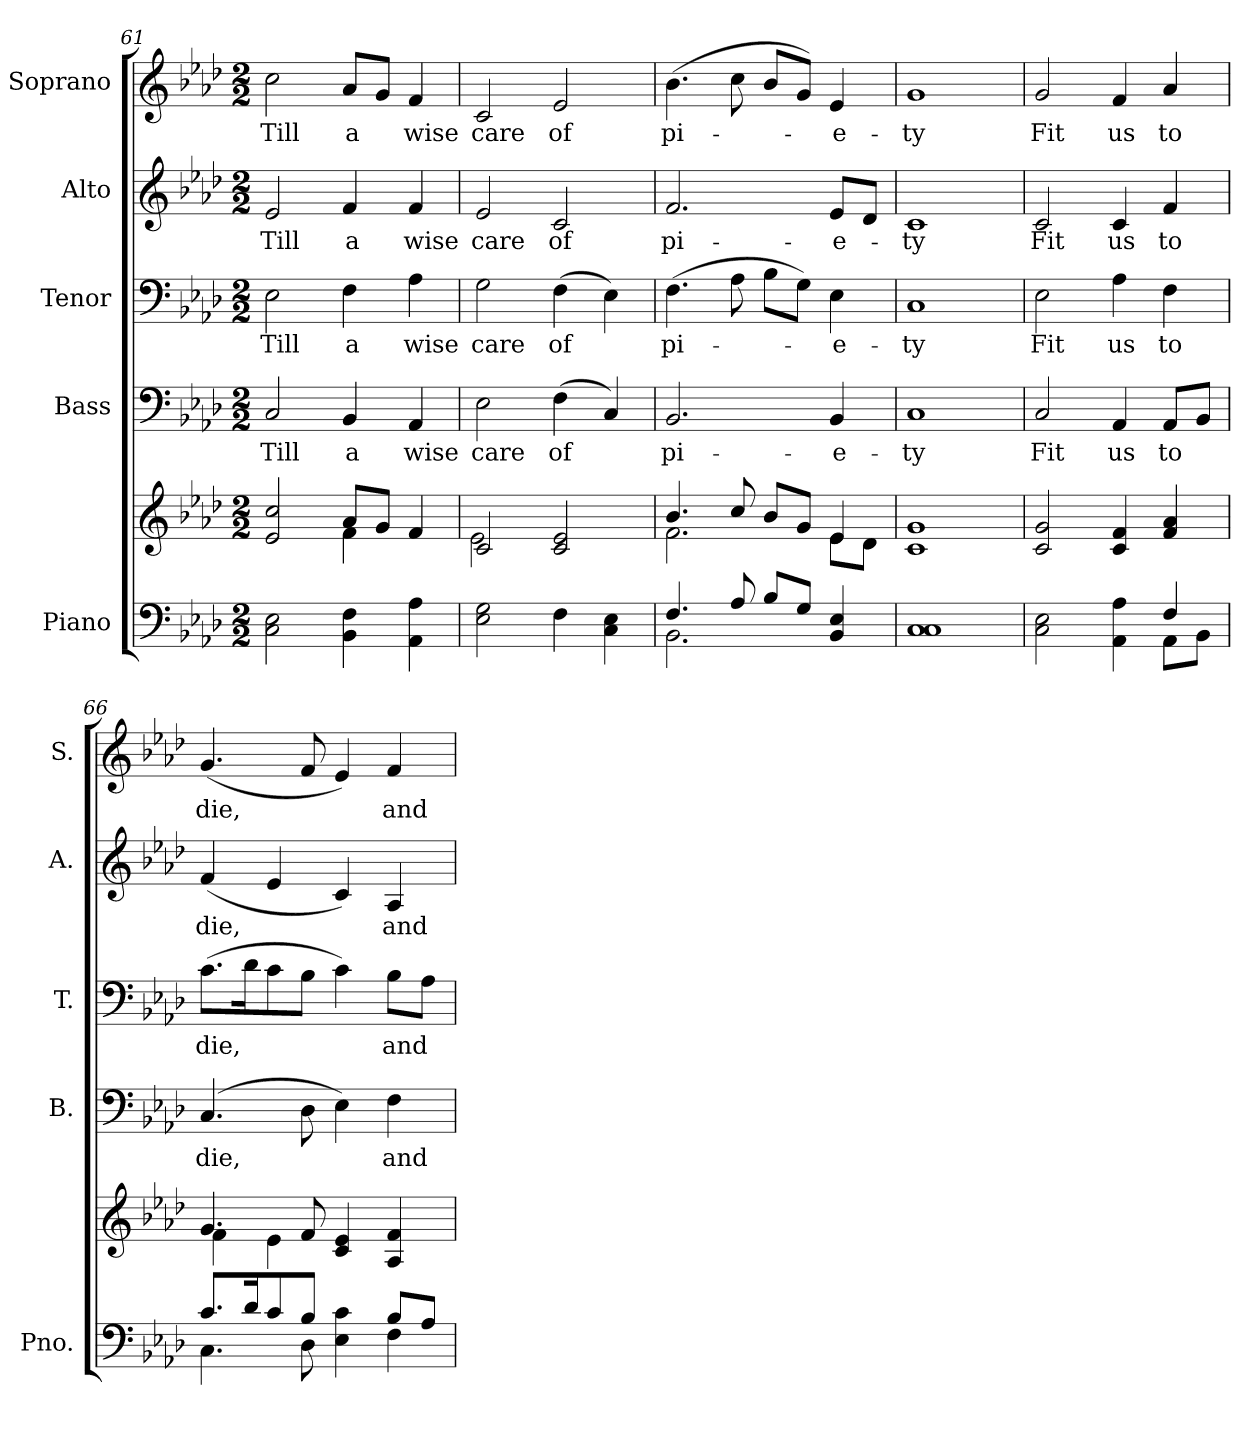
**kern	**kern	**kern	**text	**kern	**text	**kern	**text	**kern	**text
*part5	*part5	*part4	*part4	*part3	*part3	*part2	*part2	*part1	*part1
*staff6	*staff5	*staff4	*staff4	*staff3	*staff3	*staff2	*staff2	*staff1	*staff1
*I"Piano	*	*I"Bass	*	*I"Tenor	*	*I"Alto	*	*I"Soprano	*
*I'Pno.	*	*I'B.	*	*I'T.	*	*I'A.	*	*I'S.	*
*clefF4	*clefG2	*clefF4	*	*clefF4	*	*clefG2	*	*clefG2	*
*k[b-e-a-d-]	*k[b-e-a-d-]	*k[b-e-a-d-]	*	*k[b-e-a-d-]	*	*k[b-e-a-d-]	*	*k[b-e-a-d-]	*
*A-:	*A-:	*A-:	*	*A-:	*	*A-:	*	*A-:	*
*M2/2	*M2/2	*M2/2	*	*M2/2	*	*M2/2	*	*M2/2	*
=61	=61	=61	=61	=61	=61	=61	=61	=61	=61
*	*^	*	*	*	*	*	*	*	*
!	!	!	!	!LO:LY:b:color=#000000	!	!	!	!	!	!
!	!	!	!	!	!	!LO:LY:b:color=#000000	!	!	!	!
!	!	!	!	!	!	!	!	!LO:LY:b:color=#000000	!	!
!	!	!	!	!	!	!	!	!	!	!LO:LY:b:color=#000000
2Ci\ 2E-i	2e-i/ 2cci	2ryy	2Ci/	Till	2E-i\	Till	2e-i/	Till	2cci\	Till
!	!	!	!	!LO:LY:b:color=#000000	!	!	!	!	!	!
!	!	!	!	!	!	!LO:LY:b:color=#000000	!	!	!	!
!	!	!	!	!	!	!	!	!LO:LY:b:color=#000000	!	!
!	!	!	!	!	!	!	!	!	!	!LO:LY:b:color=#000000
4BB-i\ 4Fi	8a-i/L	4fi\	4BB-i/	a	4Fi\	a	4fi/	a	8a-i/L	a
.	8gi/J	.	.	.	.	.	.	.	8gi/J	.
!	!	!	!	!LO:LY:b:color=#000000	!	!	!	!	!	!
!	!	!	!	!	!	!LO:LY:b:color=#000000	!	!	!	!
!	!	!	!	!	!	!	!	!LO:LY:b:color=#000000	!	!
!	!	!	!	!	!	!	!	!	!	!LO:LY:b:color=#000000
4AA-i\ 4A-i	4fi/	4ryy	4AA-i/	wise	4A-i\	wise	4fi/	wise	4fi/	wise
=62	=62	=62	=62	=62	=62	=62	=62	=62	=62	=62
!	!	!	!	!LO:LY:b:color=#000000	!	!	!	!	!	!
!	!	!	!	!	!	!LO:LY:b:color=#000000	!	!	!	!
!	!	!	!	!	!	!	!	!LO:LY:b:color=#000000	!	!
!	!	!	!	!	!	!	!	!	!	!LO:LY:b:color=#000000
2E-i\ 2Gi	2ci/	2e-i\	2E-i\	care	2Gi\	care	2e-i/	care	2ci/	care
!	!	!	!	!LO:LY:b:color=#000000	!	!	!	!	!	!
!	!	!	!	!	!	!LO:LY:b:color=#000000	!	!	!	!
!	!	!	!	!	!	!	!	!LO:LY:b:color=#000000	!	!
!	!	!	!	!	!	!	!	!	!	!LO:LY:b:color=#000000
4Fi\	2ci/ 2e-i	2ryy	(4Fi\	of	(4Fi\	of	2ci/	of	2e-i/	of
4Ci\ 4E-i	.	.	4Ci/)	.	4E-i\)	.	.	.	.	.
!!LO:PB:g=z
=63	=63	=63	=63	=63	=63	=63	=63	=63	=63	=63
*^	*	*	*	*	*	*	*	*	*	*
!	!	!	!	!	!LO:LY:b:color=#000000	!	!	!	!	!	!
!	!	!	!	!	!	!	!LO:LY:b:color=#000000	!	!	!	!
!	!	!	!	!	!	!	!	!	!LO:LY:b:color=#000000	!	!
!	!	!	!	!	!	!	!	!	!	!	!LO:LY:b:color=#000000
4.Fi/	2.BB-i\	4.b-i/	2.fi\	2.BB-i/	pi-	(4.Fi\	pi-	2.fi/	pi-	(4.b-i\	pi-
8A-i/	.	8cci/	.	.	.	8A-i\	.	.	.	8cci\	.
8B-i/L	.	8b-i/L	.	.	.	8B-i\L	.	.	.	8b-i/L	.
8Gi/J	.	8gi/J	.	.	.	8Gi\J)	.	.	.	8gi/J)	.
!	!	!	!	!	!LO:LY:b:color=#000000	!	!	!	!	!	!
!	!	!	!	!	!	!	!LO:LY:b:color=#000000	!	!	!	!
!	!	!	!	!	!	!	!	!	!LO:LY:b:color=#000000	!	!
!	!	!	!	!	!	!	!	!	!	!	!LO:LY:b:color=#000000
4BB-i/ 4E-i	4ryy	4e-i/	8e-i\L	4BB-i/	-e-	4E-i\	-e-	8e-i/L	-e-	4e-i/	-e-
.	.	.	8d-i\J	.	.	.	.	8d-i/J	.	.	.
*v	*v	*	*	*	*	*	*	*	*	*	*
*	*v	*v	*	*	*	*	*	*	*	*
=64	=64	=64	=64	=64	=64	=64	=64	=64	=64
*	*^	*	*	*	*	*	*	*	*
!	!	!	!	!LO:LY:b:color=#000000	!	!	!	!	!	!
*	*v	*v	*	*	*	*	*	*	*	*
*	*^	*	*	*	*	*	*	*	*
!	!	!	!	!	!	!LO:LY:b:color=#000000	!	!	!	!
*	*v	*v	*	*	*	*	*	*	*	*
*	*^	*	*	*	*	*	*	*	*
!	!	!	!	!	!	!	!	!LO:LY:b:color=#000000	!	!
*	*v	*v	*	*	*	*	*	*	*	*
*	*^	*	*	*	*	*	*	*	*
!	!	!	!	!	!	!	!	!	!	!LO:LY:b:color=#000000
*	*v	*v	*	*	*	*	*	*	*	*
1Ci 1Ci	1ci 1gi	1Ci	-ty	1Ci	-ty	1ci	-ty	1gi	-ty
=65	=65	=65	=65	=65	=65	=65	=65	=65	=65
*^	*	*	*	*	*	*	*	*	*
!	!	!	!	!LO:LY:b:color=#000000	!	!	!	!	!	!
!	!	!	!	!	!	!LO:LY:b:color=#000000	!	!	!	!
!	!	!	!	!	!	!	!	!LO:LY:b:color=#000000	!	!
!	!	!	!	!	!	!	!	!	!	!LO:LY:b:color=#000000
2Ci\ 2E-i	2ryy	2ci/ 2gi	2Ci/	Fit	2E-i\	Fit	2ci/	Fit	2gi/	Fit
!	!	!	!	!LO:LY:b:color=#000000	!	!	!	!	!	!
!	!	!	!	!	!	!LO:LY:b:color=#000000	!	!	!	!
!	!	!	!	!	!	!	!	!LO:LY:b:color=#000000	!	!
!	!	!	!	!	!	!	!	!	!	!LO:LY:b:color=#000000
4AA-i\ 4A-i	4ryy	4ci/ 4fi	4AA-i/	us	4A-i\	us	4ci/	us	4fi/	us
!	!	!	!	!LO:LY:b:color=#000000	!	!	!	!	!	!
!	!	!	!	!	!	!LO:LY:b:color=#000000	!	!	!	!
!	!	!	!	!	!	!	!	!LO:LY:b:color=#000000	!	!
!	!	!	!	!	!	!	!	!	!	!LO:LY:b:color=#000000
4Fi/	8AA-i\L	4fi/ 4a-i	8AA-i/L	to	4Fi\	to	4fi/	to	4a-i/	to
.	8BB-i\J	.	8BB-i/J	.	.	.	.	.	.	.
=66	=66	=66	=66	=66	=66	=66	=66	=66	=66	=66
*	*	*^	*	*	*	*	*	*	*	*
!	!	!	!	!	!LO:LY:b:color=#000000	!	!	!	!	!	!
!	!	!	!	!	!	!	!LO:LY:b:color=#000000	!	!	!	!
!	!	!	!	!	!	!	!	!	!LO:LY:b:color=#000000	!	!
!	!	!	!	!	!	!	!	!	!	!	!LO:LY:b:color=#000000
8.ci/L	4.Ci\	4.gi/	4fi\	(4.Ci/	die,	(8.ci\L	die,	(4fi/	die,	(4.gi/	die,
16d-i/K	.	.	.	.	.	16d-i\K	.	.	.	.	.
8ci/	.	.	4e-i\	.	.	8ci\	.	4e-i/	.	.	.
8B-i/J	8D-i\	8fi/	.	8D-i\	.	8B-i\J	.	.	.	8fi/	.
4E-i\ 4ci	4ryy	4ci/ 4e-i	2ryy	4E-i\)	.	4ci\)	.	4ci/)	.	4e-i/)	.
!	!	!	!	!	!LO:LY:b:color=#000000	!	!	!	!	!	!
!	!	!	!	!	!	!	!LO:LY:b:color=#000000	!	!	!	!
!	!	!	!	!	!	!	!	!	!LO:LY:b:color=#000000	!	!
!	!	!	!	!	!	!	!	!	!	!	!LO:LY:b:color=#000000
8B-i/L	4Fi\	4A-i/ 4fi	.	4Fi\	and	8B-i\L	and	4A-i/	and	4fi/	and
8A-i/J	.	.	.	.	.	8A-i\J	.	.	.	.	.
*v	*v	*	*	*	*	*	*	*	*	*	*
*	*v	*v	*	*	*	*	*	*	*	*
=	=	=	=	=	=	=	=	=	=
*-	*-	*-	*-	*-	*-	*-	*-	*-	*-
